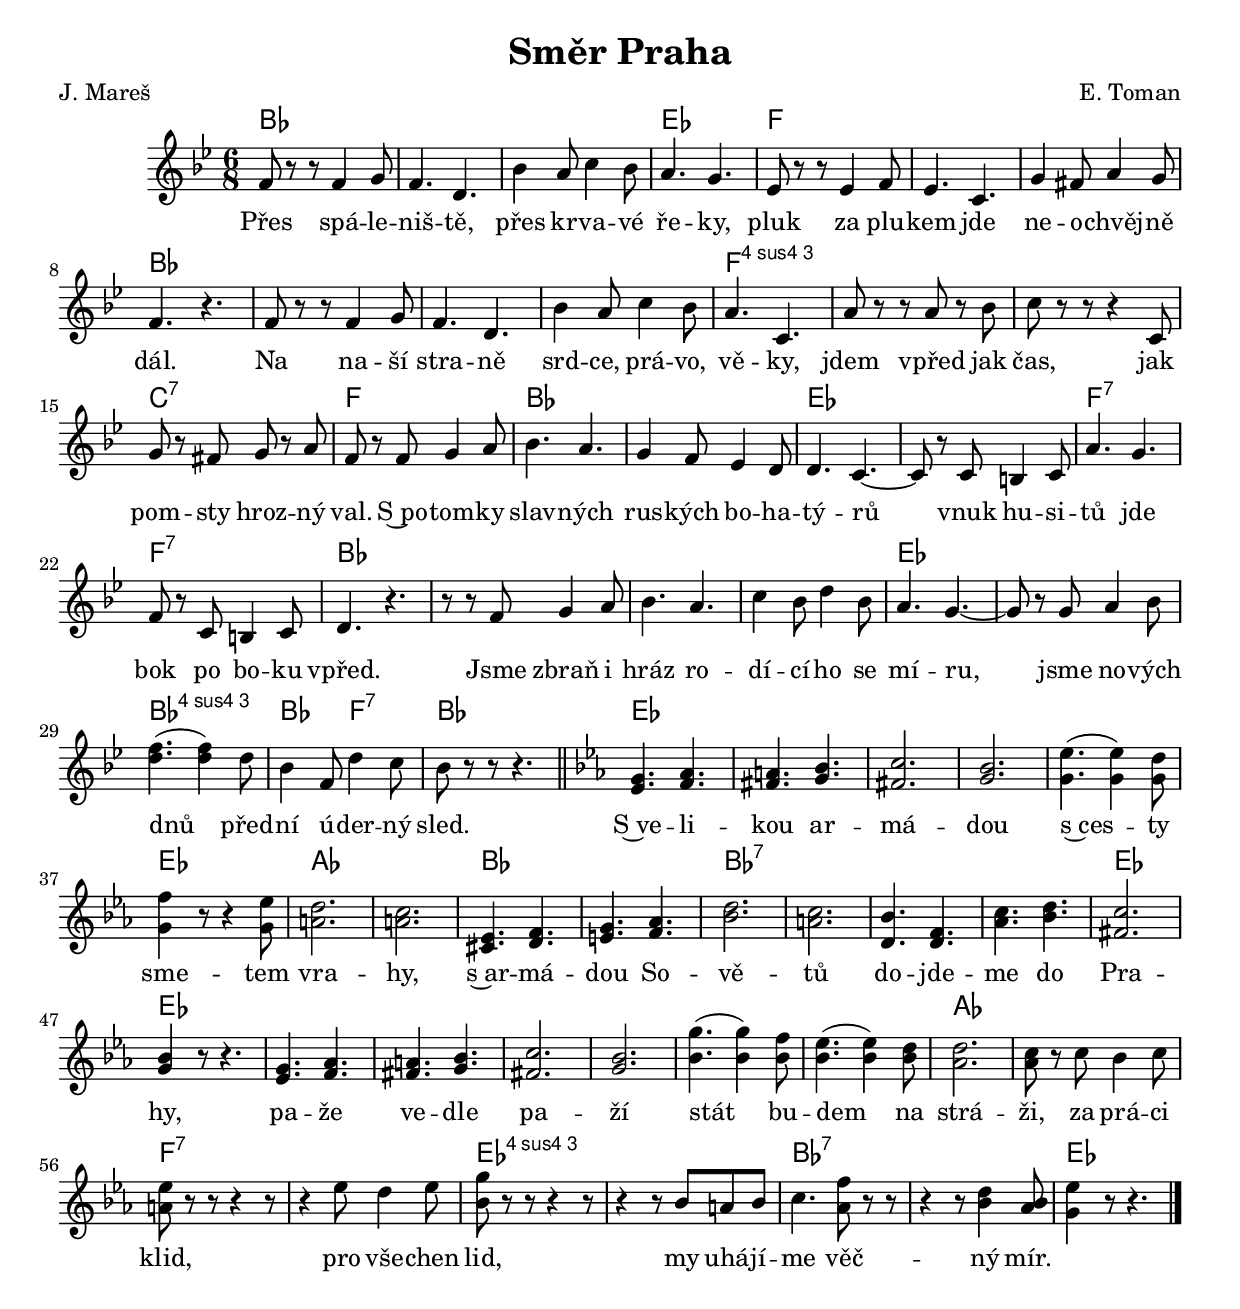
\version "2.20.0"
\header {
        title = "Směr Praha" 
        composer = "E. Toman" 
	poet = "J. Mareš" 
}

PrvniHlas=  {
g4. as | a4. bes | c2. | bes | es4. ( es4 )  d8 | f4 r8 r4 es8 |
d2.| c | es,4. f | g as | d2. | c | bes4. f | c'4. d |
c2. | bes4 r8 r4. | g4. as | a bes | c2. | bes | 
g'4. ( g4 )  f8 | es4. ( es4 ) d8 | d2. | 
}
DruhyHlas =  {
es,4. f | fis g | fis2. | g |
g4. ( g4 ) g8 | g4 r8 r4 g8 |
a2. a | cis,4. d | e f | bes2. | a |
d,4. d | as'4. bes |
fis2. | g4 r8 r4. |
es4. f | fis g | fis2.|  g | bes4. ( bes4 ) bes8 |
bes4. ( bes4 ) bes8 | as2. |
}

melody =  \relative c' { 
\clef treble       
\time 6/8 \key bes \major
f8 r r f4 g8 | f4. d | bes'4 a8 c4 bes8 | a4. g |
es8 r r es4 f8 | es4. c | g'4 fis8 a4 g8 | f4. r |
f8 r r f4 g8 | f4. d | bes'4  a8 c4 bes8 | a4. c,4. |
a'8 r r a r bes | c8 r r r4 c,8 | g'8 r fis g r a |
f8 r f g4 a8 | bes4. a | g4 f8 es4 d8 | d4. c ~ |
 c8 r c b4 c8 | a'4. g | f8 r c b4 c8 | d4. r |
r8 r f g4 a8 | bes4. a | c4 bes8 d4 bes8 | a4. g ~ |
 g8 r g a4 bes8 | <d f>4. ( q4 ) d8 |
bes4 f8 d'4 c8 bes8 r r r4. \bar "||" 
\key es \major
<< \PrvniHlas \DruhyHlas >>
< c as > 8 r c bes4 c8 | <es a, >8 r r r4 r8 |
r4 es8 d4 es8 | <g bes, >8 r8 r r4 r8 | r4 r8 bes,8 a bes | c4. < as
f'>8 r8 r | r4 r8 <d bes >4 < as bes >8 | <g es'>4 r8 r4. 
        \bar "|." 
}

text = \lyricmode {
Přes spá -- le -- niš -- tě, přes kr -- va -- vé ře -- ky,
pluk za plu -- kem jde ne -- o -- chvěj -- ně dál.
Na na -- ší stra -- ně srd -- ce, prá -- vo, vě -- ky,
jdem vpřed jak čas, jak pom -- sty hroz -- ný val.
S~po -- tom -- ky slav -- ných rus -- kých bo -- ha -- tý -- rů
vnuk hu -- si -- tů jde bok po bo -- ku vpřed.
Jsme zbraň i hráz ro -- dí -- cí -- ho se mí -- ru,
jsme no -- vých dnů před -- ní ú -- der -- ný sled.
S~ve -- li -- kou ar -- má -- dou s~ces -- ty sme -- tem vra -- hy,
s~ar -- má -- dou So -- vě -- tů do -- jde -- me do Pra -- hy,
pa -- že ve -- dle pa -- ží stát bu -- dem na strá -- ži,
za prá -- ci klid, pro vše -- chen lid,
my uhá -- jí -- me věč -- ný mír.

}

accompaniment =\chordmode {
bes2. bes bes es f f f 
bes bes bes bes f:4
f:4 f:4 c:7 f bes bes es 
es f:7 f:7 bes bes bes bes es
es bes:4 bes4. f:7 bes2.
es es es es es es 
as as bes bes bes:7 bes:7 bes:7 bes:7
es es es es es es es es as as f:7 f:7 es:4 es:4 bes:7 bes:7 es
		}

\score {
      <<
         \new ChordNames {
             \set chordChanges = ##t
              \accompaniment
            }

          \new Voice = "one" { \autoBeamOn \melody }
          \new Lyrics \lyricsto "one" \text
       >>
        \midi  { \tempo 4 =150 }
        \layout { linewidth = 18.0\cm  }
}
